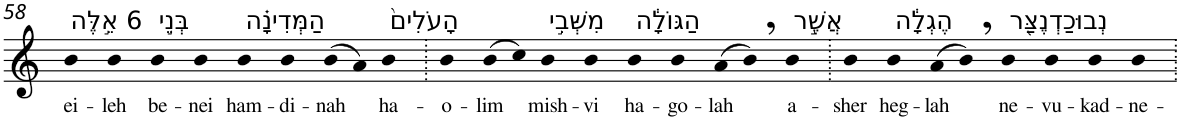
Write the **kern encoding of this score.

**kern	**text
*part1	*part1
*staff1	*staff1
*I"Piano	*
*I'Pno	*
!!LO:PB:g=z
*clefG2	*
*k[]	*
=58	=58
!LO:TX:a:t=6 אֵ֣לֶּה	!
!	!LO:LY:b
4b	ei-
!	!LO:LY:b
4b	-leh
!LO:TX:a:t=בְּנֵ֣י	!
!	!LO:LY:b
4b	be-
!	!LO:LY:b
4b	-nei
!LO:TX:a:t=הַמְּדִינָ֗ה	!
!	!LO:LY:b
4b	ham-
!	!LO:LY:b
4b	-di-
!	!LO:LY:b
(>8b	-nah
8a)	.
!LO:TX:a:t=הָעֹלִים֙	!
!	!LO:LY:b
4b	ha-
=59.	=59.
!	!LO:LY:b
4b	-o-
!	!LO:LY:b
(>8b	-lim
8cc)	.
!LO:TX:a:t=מִשְּׁבִ֣י	!
!	!LO:LY:b
4b	mish-
!	!LO:LY:b
4b	-vi
!LO:TX:a:t=הַגּוֹלָ֔ה	!
!	!LO:LY:b
4b	ha-
!	!LO:LY:b
4b	-go-
!	!LO:LY:b
(>8a	-lah
8b,)	.
!LO:TX:a:t=אֲשֶׁ֣ר	!
!	!LO:LY:b
4b	a-
=60.	=60.
!	!LO:LY:b
4b	-sher
!LO:TX:a:t=הֶגְלָ֔ה	!
!	!LO:LY:b
4b	heg-
!	!LO:LY:b
(>8a	-lah
8b,)	.
!LO:TX:a:t=נְבוּכַדְנֶצַּ֖ר	!
!	!LO:LY:b
4b	ne-
!	!LO:LY:b
4b	-vu-
!	!LO:LY:b
4b	-kad-
!	!LO:LY:b
4b	-ne-
=.	=.
*-	*-
